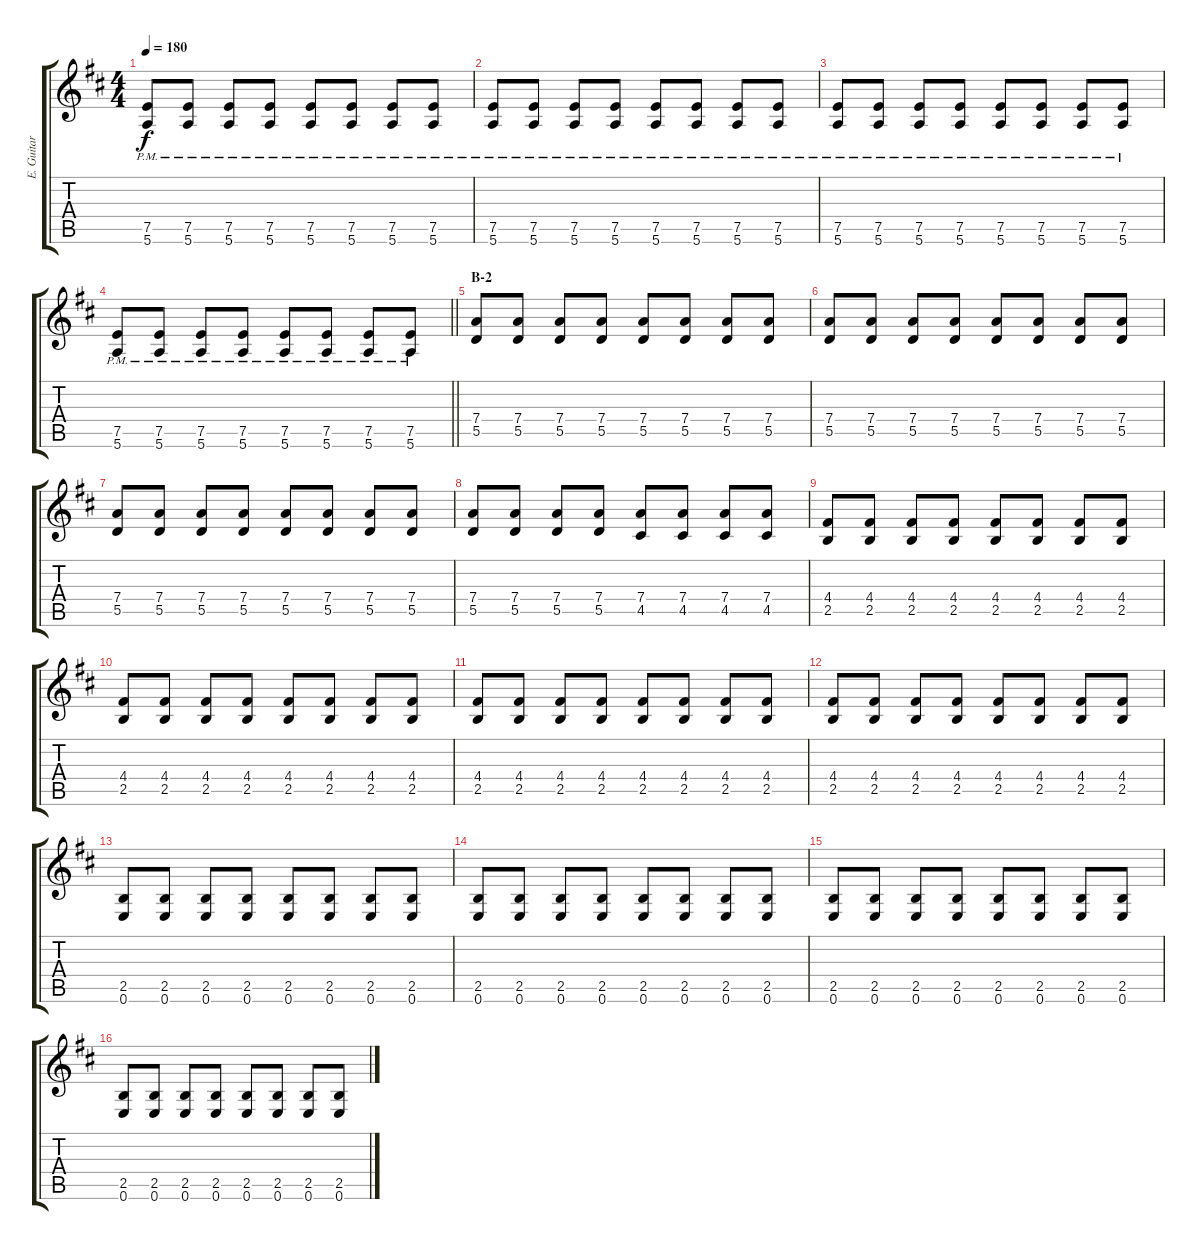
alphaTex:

\track ("E. Guitar III" "E. Guitar ") {instrument overdrivenguitar}
\staff {score tabs}
\tuning (E4 B3 G3 D3 A2 E2) {hide}
\ts (4 4)
\tempo 180
\clef g2
\ks d
(7.5{pm} 5.6{pm}).8{dy f} (7.5{pm} 5.6{pm}).8 (7.5{pm} 5.6{pm}).8 (7.5{pm} 5.6{pm}).8 (7.5{pm} 5.6{pm}).8 (7.5{pm} 5.6{pm}).8 (7.5{pm} 5.6{pm}).8 (7.5{pm} 5.6{pm}).8 |
(7.5{pm} 5.6{pm}).8 (7.5{pm} 5.6{pm}).8 (7.5{pm} 5.6{pm}).8 (7.5{pm} 5.6{pm}).8 (7.5{pm} 5.6{pm}).8 (7.5{pm} 5.6{pm}).8 (7.5{pm} 5.6{pm}).8 (7.5{pm} 5.6{pm}).8 |
(7.5{pm} 5.6{pm}).8 (7.5{pm} 5.6{pm}).8 (7.5{pm} 5.6{pm}).8 (7.5{pm} 5.6{pm}).8 (7.5{pm} 5.6{pm}).8 (7.5{pm} 5.6{pm}).8 (7.5{pm} 5.6{pm}).8 (7.5{pm} 5.6{pm}).8 |
\barLineRight lightlight
(7.5{pm} 5.6{pm}).8 (7.5{pm} 5.6{pm}).8 (7.5{pm} 5.6{pm}).8 (7.5{pm} 5.6{pm}).8 (7.5{pm} 5.6{pm}).8 (7.5{pm} 5.6{pm}).8 (7.5{pm} 5.6{pm}).8 (7.5{pm} 5.6{pm}).8 |
\section ("" "B-2")
(7.4 5.5).8 (7.4 5.5).8 (7.4 5.5).8 (7.4 5.5).8 (7.4 5.5).8 (7.4 5.5).8 (7.4 5.5).8 (7.4 5.5).8 |
(7.4 5.5).8 (7.4 5.5).8 (7.4 5.5).8 (7.4 5.5).8 (7.4 5.5).8 (7.4 5.5).8 (7.4 5.5).8 (7.4 5.5).8 |
(7.4 5.5).8 (7.4 5.5).8 (7.4 5.5).8 (7.4 5.5).8 (7.4 5.5).8 (7.4 5.5).8 (7.4 5.5).8 (7.4 5.5).8 |
(7.4 5.5).8 (7.4 5.5).8 (7.4 5.5).8 (7.4 5.5).8 (7.4 4.5).8 (7.4 4.5).8 (7.4 4.5).8 (7.4 4.5).8 |
(4.4 2.5).8 (4.4 2.5).8 (4.4 2.5).8 (4.4 2.5).8 (4.4 2.5).8 (4.4 2.5).8 (4.4 2.5).8 (4.4 2.5).8 |
(4.4 2.5).8 (4.4 2.5).8 (4.4 2.5).8 (4.4 2.5).8 (4.4 2.5).8 (4.4 2.5).8 (4.4 2.5).8 (4.4 2.5).8 |
(4.4 2.5).8 (4.4 2.5).8 (4.4 2.5).8 (4.4 2.5).8 (4.4 2.5).8 (4.4 2.5).8 (4.4 2.5).8 (4.4 2.5).8 |
(4.4 2.5).8 (4.4 2.5).8 (4.4 2.5).8 (4.4 2.5).8 (4.4 2.5).8 (4.4 2.5).8 (4.4 2.5).8 (4.4 2.5).8 |
(2.5 0.6).8 (2.5 0.6).8 (2.5 0.6).8 (2.5 0.6).8 (2.5 0.6).8 (2.5 0.6).8 (2.5 0.6).8 (2.5 0.6).8 |
(2.5 0.6).8 (2.5 0.6).8 (2.5 0.6).8 (2.5 0.6).8 (2.5 0.6).8 (2.5 0.6).8 (2.5 0.6).8 (2.5 0.6).8 |
(2.5 0.6).8 (2.5 0.6).8 (2.5 0.6).8 (2.5 0.6).8 (2.5 0.6).8 (2.5 0.6).8 (2.5 0.6).8 (2.5 0.6).8 |
(2.5 0.6).8 (2.5 0.6).8 (2.5 0.6).8 (2.5 0.6).8 (2.5 0.6).8 (2.5 0.6).8 (2.5 0.6).8 (2.5 0.6).8
